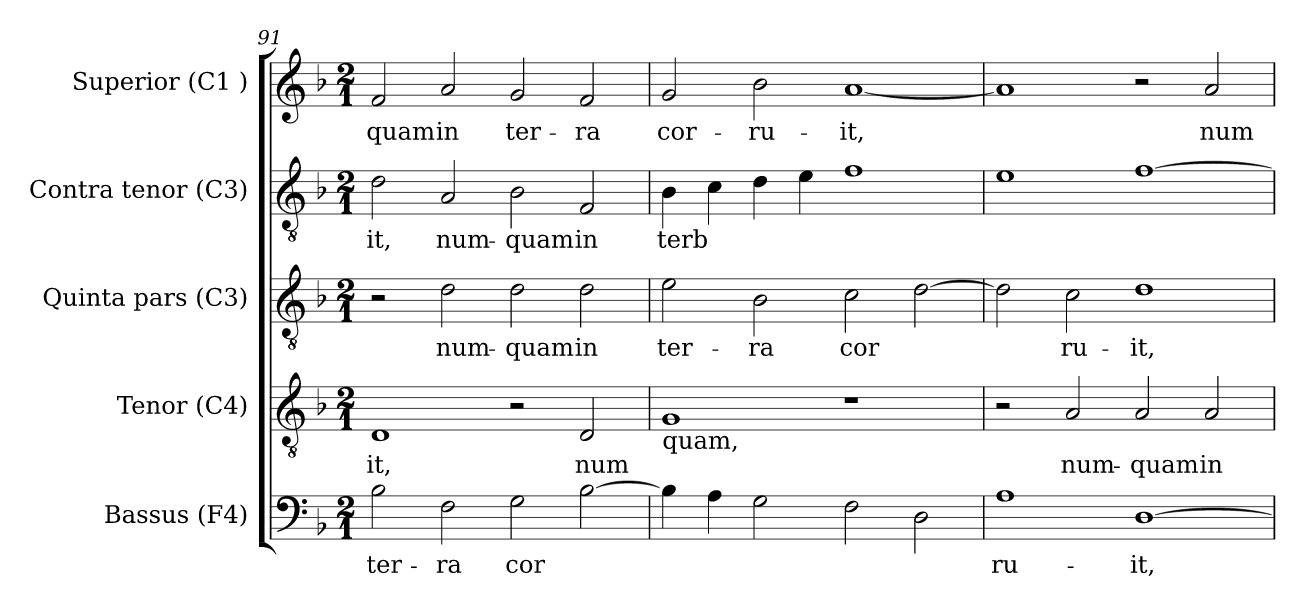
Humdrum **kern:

**kern	**text	**kern	**text	**kern	**text	**kern	**text	**kern	**text
*part5	*part5	*part4	*part4	*part3	*part3	*part2	*part2	*part1	*part1
*staff5	*staff5	*staff4	*staff4	*staff3	*staff3	*staff2	*staff2	*staff1	*staff1
*I"Bassus (F4)	*	*I"Tenor (C4)	*	*I"Quinta pars (C3)	*	*I"Contra tenor (C3)	*	*I"Superior (C1 )	*
*I'B.	*	*I'T.	*	*I'QP.	*	*I'C.	*	*I'S.	*
*clefF4	*	*clefGv2	*	*clefGv2	*	*clefGv2	*	*clefG2	*
*k[b-]	*	*k[b-]	*	*k[b-]	*	*k[b-]	*	*k[b-]	*
*F:	*	*F:	*	*F:	*	*F:	*	*F:	*
*M2/1	*	*M2/1	*	*M2/1	*	*M2/1	*	*M2/1	*
=91	=91	=91	=91	=91	=91	=91	=91	=91	=91
!	!LO:LY:b:cj	!	!LO:LY:b:rj	!	!	!	!LO:LY:b:rj	!	!LO:LY:b:rj
2B-\	ter-	1D	-it,	2r	.	2d\	-it,	2f/	-quam
!	!LO:LY:b:cj	!	!	!	!LO:LY:b:cj	!	!LO:LY:b:rj	!	!LO:LY:b:rj
2F\	-ra	.	.	2d\	num-	2A/	num-	2a/	in
!	!LO:LY:b:cj	!	!	!	!LO:LY:b:cj	!	!LO:LY:b:rj	!	!LO:LY:b:rj
2G\	cor-	2r	.	2d\	-quam	2B-\	-quam	2g/	ter-
!	!LO:LY:b:cj	!	!LO:LY:b:rj	!	!LO:LY:b:cj	!	!LO:LY:b:rj	!	!LO:LY:b:rj
[<2B-\	--	2D/	num-	2d\	in	2F/	in	2f/	-ra
!!LO:LB:g=z
=92	=92	=92	=92	=92	=92	=92	=92	=92	=92
!	!	!LO:TX:b:t=quam,	!	!	!	!	!	!	!
!	!LO:LY:b:cj	!	!LO:LY:b:rj	!	!LO:LY:b:cj	!	!LO:LY:b:rj	!	!LO:LY:b:rj
4B-\]	--	1G	--	2e\	ter-	4B-\	terb-	2g/	cor-
!	!LO:LY:b:cj	!	!	!	!	!	!LO:LY:b:rj	!	!
4A\	--	.	.	.	.	4c\	--	.	.
!	!LO:LY:b:cj	!	!	!	!LO:LY:b:cj	!	!LO:LY:b:rj	!	!LO:LY:b:rj
2G\	--	.	.	2B-\	-ra	4d\	--	2b-\	-ru-
!	!	!	!	!	!	!	!LO:LY:b:rj	!	!
.	.	.	.	.	.	4e\	--	.	.
!	!LO:LY:b:cj	!	!	!	!LO:LY:b:cj	!	!LO:LY:b:rj	!	!LO:LY:b:rj
2F\	--	1r	.	2c\	cor-	1f	--	[<1a	-it,
!	!LO:LY:b:cj	!	!	!	!LO:LY:b:cj	!	!	!	!
2D\	--	.	.	[>2d\	--	.	.	.	.
=93	=93	=93	=93	=93	=93	=93	=93	=93	=93
!	!LO:LY:b:cj	!	!	!	!LO:LY:b:cj	!	!LO:LY:b:rj	!	!LO:LY:b:rj
1A	-ru-	2r	.	2d\]	--	1e	--	1a]	.
!	!	!	!LO:LY:b:rj	!	!LO:LY:b:cj	!	!	!	!
.	.	2A/	-num-	2c\	-ru-	.	.	.	.
!	!LO:LY:b:cj	!	!LO:LY:b:rj	!	!LO:LY:b:cj	!	!LO:LY:b:rj	!	!
[>1D	-it,	2A/	-quam	1d	-it,	[>1f	--	2r	.
!	!	!	!LO:LY:b:rj	!	!	!	!	!	!LO:LY:b:rj
.	.	2A/	in	.	.	.	.	2a/	num-
=	=	=	=	=	=	=	=	=	=
*-	*-	*-	*-	*-	*-	*-	*-	*-	*-
